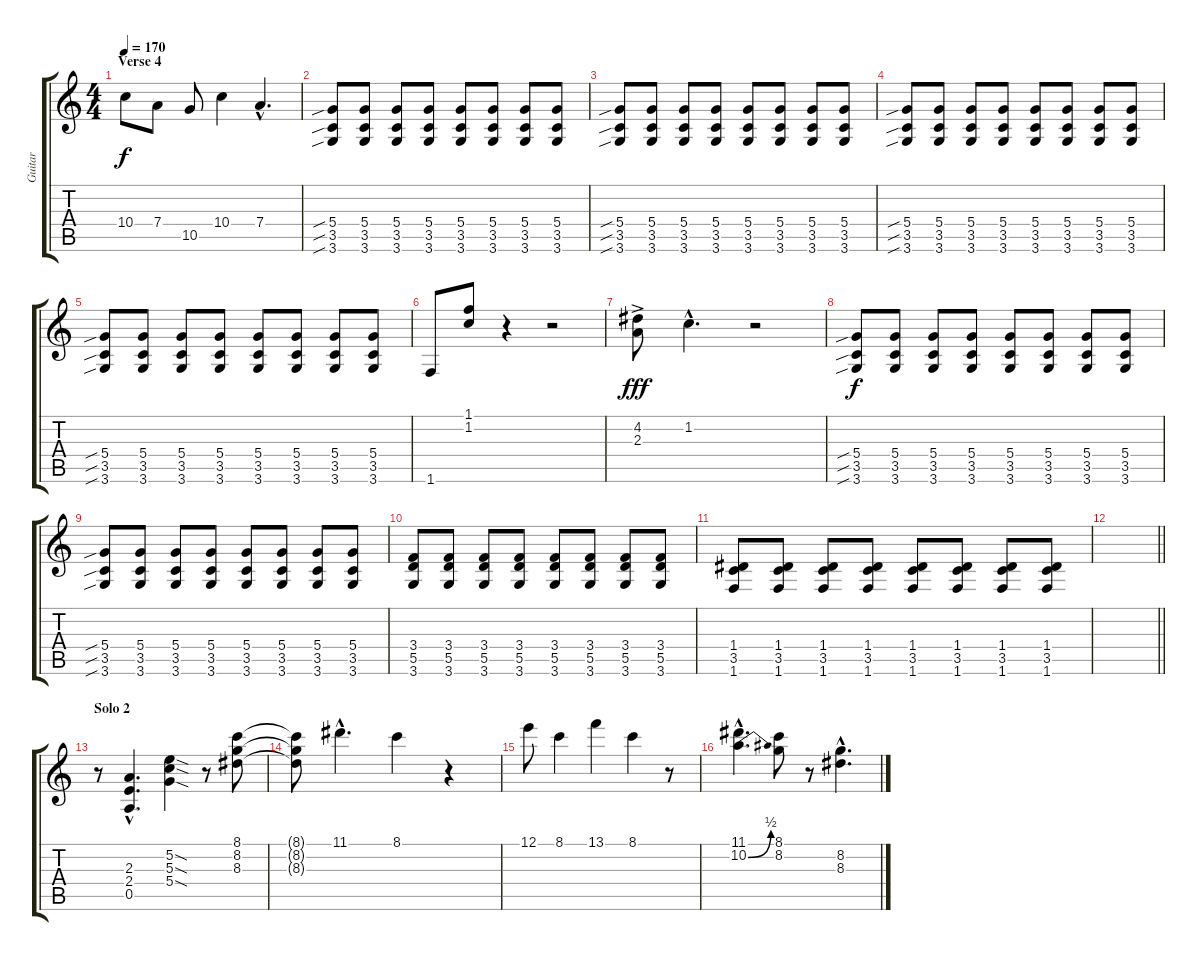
\track ("Guitar" "Guitar") {instrument electricguitarclean}
\staff {score tabs}
\tuning (E4 B3 G3 D3 A2 E2) {hide}
\ts (4 4)
\section ("" "Verse 4")
\tempo 170
\clef g2
\ks c
10.4.8{dy f} 7.4.8 10.5.8 10.4.4 7.4{hac}.4{d} |
(5.4{sib} 3.5{sib} 3.6{sib}).8{volume 9} (5.4 3.5 3.6).8 (5.4 3.5 3.6).8 (5.4 3.5 3.6).8 (5.4 3.5 3.6).8 (5.4 3.5 3.6).8 (5.4 3.5 3.6).8 (5.4 3.5 3.6).8 |
(5.4{sib} 3.5{sib} 3.6{sib}).8 (5.4 3.5 3.6).8 (5.4 3.5 3.6).8 (5.4 3.5 3.6).8 (5.4 3.5 3.6).8 (5.4 3.5 3.6).8 (5.4 3.5 3.6).8 (5.4 3.5 3.6).8 |
(5.4{sib} 3.5{sib} 3.6{sib}).8 (5.4 3.5 3.6).8 (5.4 3.5 3.6).8 (5.4 3.5 3.6).8 (5.4 3.5 3.6).8 (5.4 3.5 3.6).8 (5.4 3.5 3.6).8 (5.4 3.5 3.6).8 |
(5.4{sib} 3.5{sib} 3.6{sib}).8 (5.4 3.5 3.6).8 (5.4 3.5 3.6).8 (5.4 3.5 3.6).8 (5.4 3.5 3.6).8 (5.4 3.5 3.6).8 (5.4 3.5 3.6).8 (5.4 3.5 3.6).8 |
1.6.8{volume 16} (1.1 1.2).8 r.4 r.2 |
(4.2{ac} 2.3{ac}).8{dy fff} 1.2{hac}.4{d} r.2{volume 9} |
(5.4{sib} 3.5{sib} 3.6{sib}).8{dy f volume 9} (5.4 3.5 3.6).8 (5.4 3.5 3.6).8 (5.4 3.5 3.6).8 (5.4 3.5 3.6).8 (5.4 3.5 3.6).8 (5.4 3.5 3.6).8 (5.4 3.5 3.6).8 |
(5.4{sib} 3.5{sib} 3.6{sib}).8 (5.4 3.5 3.6).8 (5.4 3.5 3.6).8 (5.4 3.5 3.6).8 (5.4 3.5 3.6).8 (5.4 3.5 3.6).8 (5.4 3.5 3.6).8 (5.4 3.5 3.6).8 |
(3.4 5.5 3.6).8 (3.4 5.5 3.6).8 (3.4 5.5 3.6).8 (3.4 5.5 3.6).8 (3.4 5.5 3.6).8 (3.4 5.5 3.6).8 (3.4 5.5 3.6).8 (3.4 5.5 3.6).8 |
(1.4 3.5 1.6).8 (1.4 3.5 1.6).8 (1.4 3.5 1.6).8 (1.4 3.5 1.6).8 (1.4 3.5 1.6).8 (1.4 3.5 1.6).8 (1.4 3.5 1.6).8 (1.4 3.5 1.6).8 |
\barLineRight lightlight
|
\section ("" "Solo 2")
r.8{volume 16} (2.3{hac} 2.4{hac} 0.5{hac}).4{d} (5.2{sod} 5.3{sod} 5.4{sod}).4 r.8 (8.1 8.2 8.3).8 |
(8.1{t} 8.2{t} 8.3{t}).8 11.1{hac}.4{d} 8.1.4 r.4 |
12.1.8 8.1.4 13.1.4 8.1.4 r.8 |
(11.1{hac} 10.2{be (bend 0 0 60 2) hac}).4{d} (8.1 8.2).8 r.8 (8.2{hac} 8.3{hac}).4{d}
